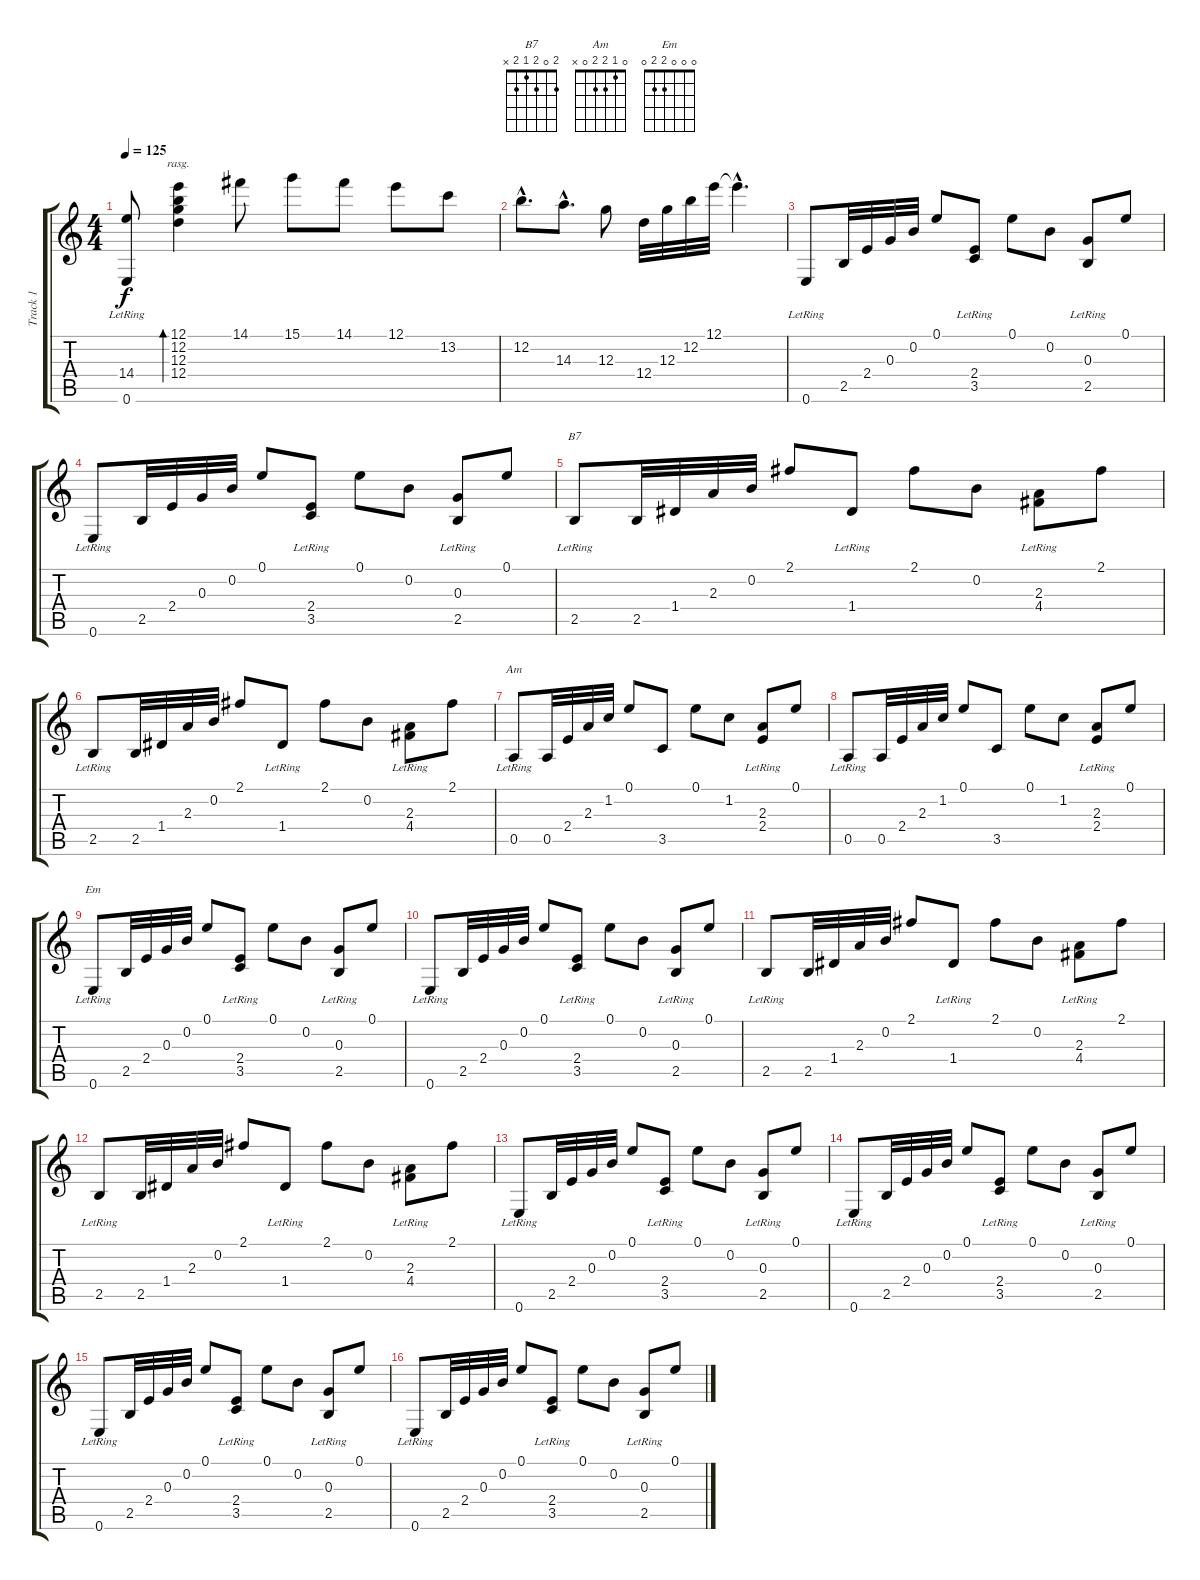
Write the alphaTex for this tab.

\track ("Track 1" "Track 1") {instrument acousticguitarsteel}
\staff {score tabs}
\tuning (E4 B3 G3 D3 A2 E2) {hide}
\chord ("B7" 2 0 2 1 2 x)
\chord ("Am" 0 1 2 2 0 x)
\chord ("Em" 0 0 0 2 2 0)
\ts (4 4)
\tempo 125
\clef g2
\ks c
(14.4 0.6{lr}).8{dy f} (12.1 12.2 12.3 12.4).4{bd 480 rasg ii} 14.1.8 15.1.8 14.1.8 12.1.8 13.2.8 |
12.2{hac}.8{d} 14.3{hac}.8{d} 12.3.8 12.4.32 12.3.32 12.2.32 12.1.32 12.1{hac t}.4{d} |
0.6{lr}.8 2.5.32 2.4.32 0.3.32 0.2.32 0.1.8 (2.4 3.5{lr}).8 0.1.8 0.2.8 (0.3 2.5{lr}).8 0.1.8 |
0.6{lr}.8 2.5.32 2.4.32 0.3.32 0.2.32 0.1.8 (2.4 3.5{lr}).8 0.1.8 0.2.8 (0.3 2.5{lr}).8 0.1.8 |
2.5{lr}.8{ch "B7"} 2.5.32 1.4.32 2.3.32 0.2.32 2.1.8 1.4{lr}.8 2.1.8 0.2.8 (2.3 4.4{lr}).8 2.1.8 |
2.5{lr}.8 2.5.32 1.4.32 2.3.32 0.2.32 2.1.8 1.4{lr}.8 2.1.8 0.2.8 (2.3 4.4{lr}).8 2.1.8 |
0.5{lr}.8{ch "Am"} 0.5.32 2.4.32 2.3.32 1.2.32 0.1.8 3.5.8 0.1.8 1.2.8 (2.3 2.4{lr}).8 0.1.8 |
0.5{lr}.8 0.5.32 2.4.32 2.3.32 1.2.32 0.1.8 3.5.8 0.1.8 1.2.8 (2.3 2.4{lr}).8 0.1.8 |
0.6{lr}.8{ch "Em"} 2.5.32 2.4.32 0.3.32 0.2.32 0.1.8 (2.4 3.5{lr}).8 0.1.8 0.2.8 (0.3 2.5{lr}).8 0.1.8 |
0.6{lr}.8 2.5.32 2.4.32 0.3.32 0.2.32 0.1.8 (2.4 3.5{lr}).8 0.1.8 0.2.8 (0.3 2.5{lr}).8 0.1.8 |
2.5{lr}.8 2.5.32 1.4.32 2.3.32 0.2.32 2.1.8 1.4{lr}.8 2.1.8 0.2.8 (2.3 4.4{lr}).8 2.1.8 |
2.5{lr}.8 2.5.32 1.4.32 2.3.32 0.2.32 2.1.8 1.4{lr}.8 2.1.8 0.2.8 (2.3 4.4{lr}).8 2.1.8 |
0.6{lr}.8 2.5.32 2.4.32 0.3.32 0.2.32 0.1.8 (2.4 3.5{lr}).8 0.1.8 0.2.8 (0.3 2.5{lr}).8 0.1.8 |
0.6{lr}.8 2.5.32 2.4.32 0.3.32 0.2.32 0.1.8 (2.4 3.5{lr}).8 0.1.8 0.2.8 (0.3 2.5{lr}).8 0.1.8 |
0.6{lr}.8 2.5.32 2.4.32 0.3.32 0.2.32 0.1.8 (2.4 3.5{lr}).8 0.1.8 0.2.8 (0.3 2.5{lr}).8 0.1.8 |
0.6{lr}.8 2.5.32 2.4.32 0.3.32 0.2.32 0.1.8 (2.4 3.5{lr}).8 0.1.8 0.2.8 (0.3 2.5{lr}).8 0.1.8
